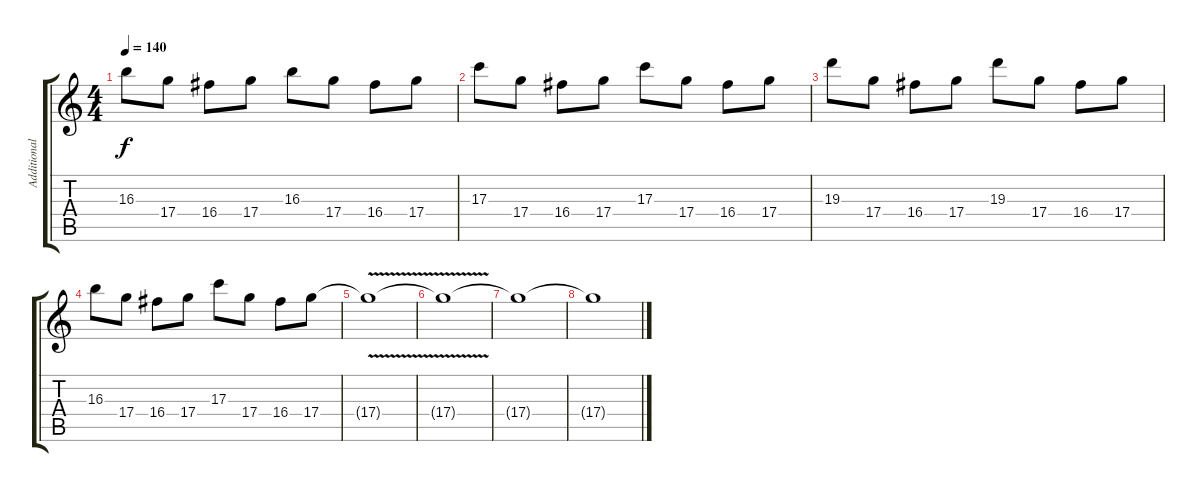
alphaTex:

\track ("Additional Guitar And Solo Guitar" "Additional") {instrument overdrivenguitar}
\staff {score tabs}
\tuning (E4 B3 G3 D3 A2 E2) {hide}
\ts (4 4)
\tempo 140
\clef g2
\ks c
16.3.8{dy f} 17.4.8 16.4.8 17.4.8 16.3.8 17.4.8 16.4.8 17.4.8 |
17.3.8 17.4.8 16.4.8 17.4.8 17.3.8 17.4.8 16.4.8 17.4.8 |
19.3.8 17.4.8 16.4.8 17.4.8 19.3.8 17.4.8 16.4.8 17.4.8 |
16.3.8 17.4.8 16.4.8 17.4.8 17.3.8 17.4.8 16.4.8 17.4.8 |
17.4{v t}.1 |
17.4{t}.1 |
17.4{t}.1 |
17.4{t}.1
